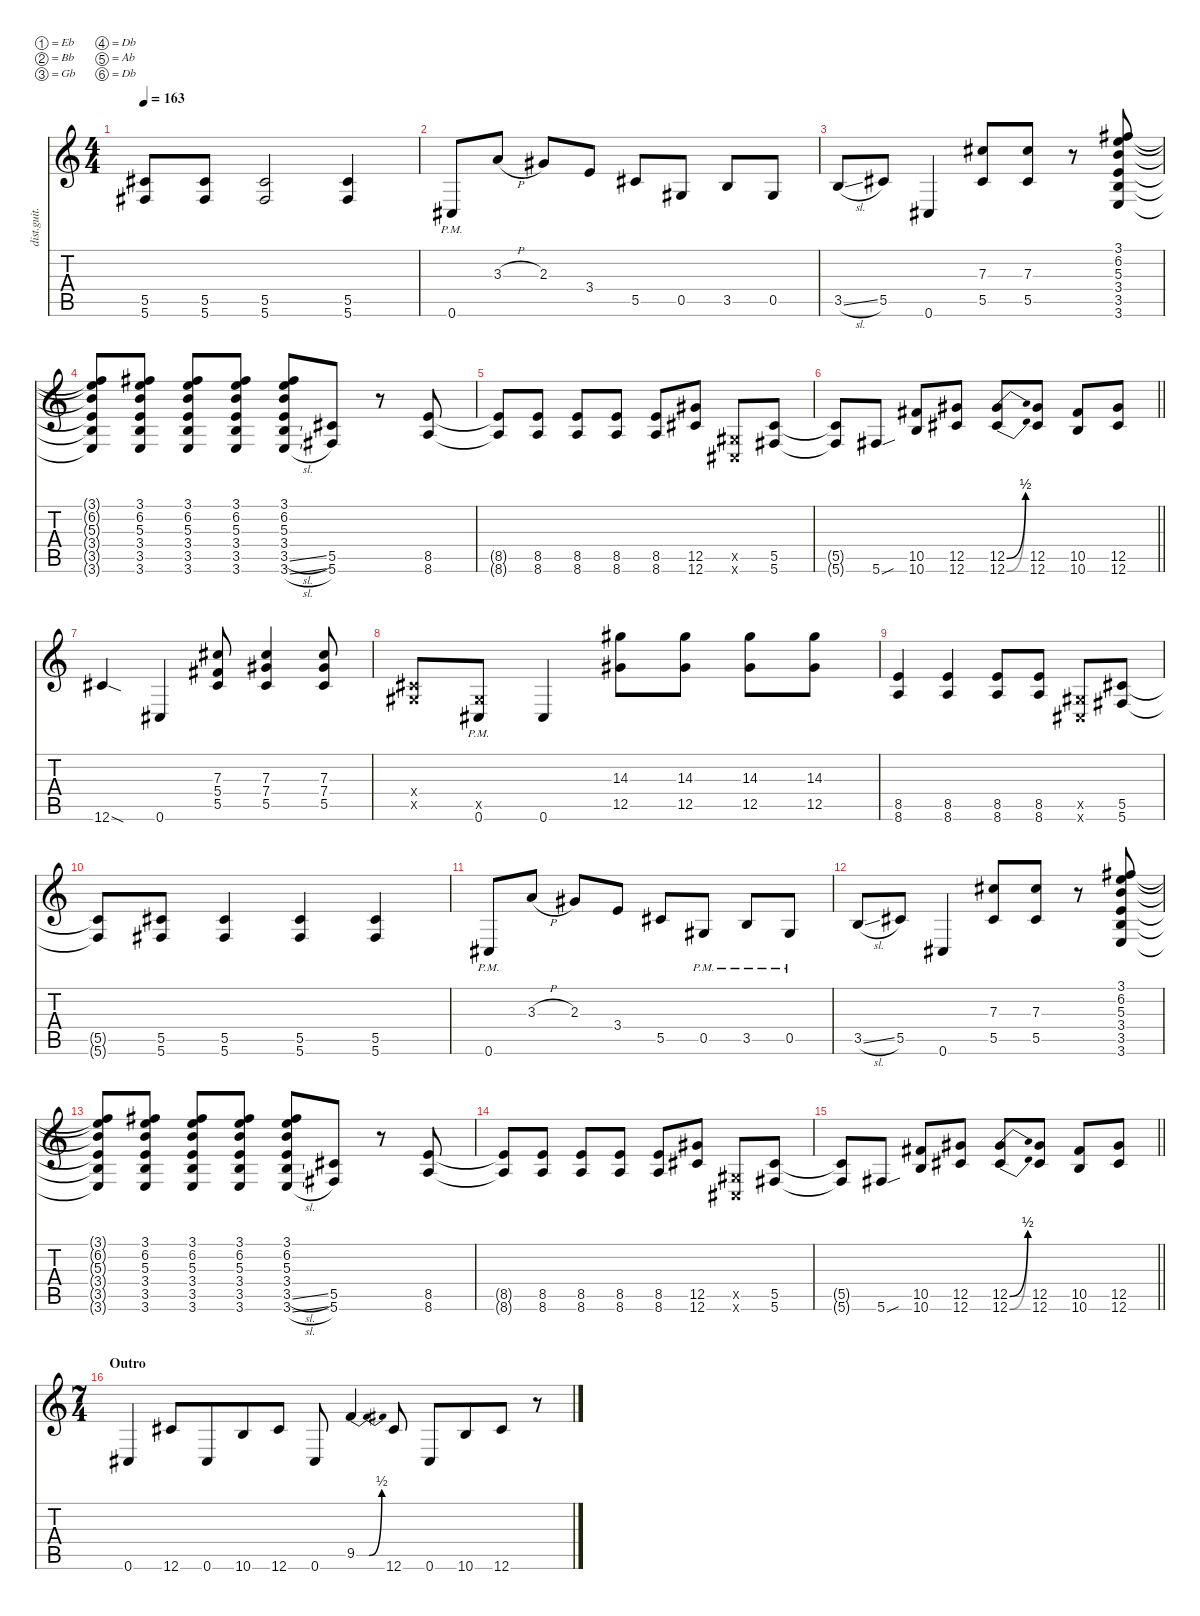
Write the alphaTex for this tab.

\defaultSystemsLayout 4
\hideDynamics
\bracketExtendMode nobrackets
\otherSystemsTrackNameOrientation horizontal
\track ("Rhythm Guitar R" "dist.guit.") {solo instrument distortionguitar}
\staff {score tabs}
\tuning (Eb4 Bb3 Gb3 Db3 Ab2 Db2)
\ts (4 4)
\tempo 163
\clef g2
\ks c
(5.5{t acc #} 5.6{t acc #}).8{dy f beam Up} (5.5{acc #} 5.6{acc #}).8{beam Up} (5.5{acc #} 5.6{acc #}).2{beam Up} (5.5{acc #} 5.6{acc #}).4{beam Up} |
0.6{pm acc #}.8{beam Up} 3.3{h}.8{beam Up} 2.3{acc #}.8{beam Up} 3.4.8{beam Up} 5.5{acc #}.8{beam Up} 0.5{acc #}.8{beam Up} 3.5.8{beam Up} 0.5{acc #}.8{beam Up} |
3.5{sl}.8{beam Up} 5.5{acc #}.8{beam Up} 0.6{acc #}.4{beam Up} (7.3{acc #} 5.5{acc #}).8{beam Up} (7.3{acc #} 5.5{acc #}).8{beam Up} r.8{beam Up} (3.1{acc #} 6.2 5.3 3.4 3.5 3.6).8{beam Up} |
(3.1{t acc #} 6.2{t} 5.3{t} 3.4{t} 3.5{t} 3.6{t}).8{beam Up} (3.1{acc #} 6.2 5.3 3.4 3.5 3.6).8{beam Up} (3.1{acc #} 6.2 5.3 3.4 3.5 3.6).8{beam Up} (3.1{acc #} 6.2 5.3 3.4 3.5 3.6).8{beam Up} (3.1{acc #} 6.2 5.3 3.4 3.5{sl} 3.6{sl}).8{beam Up} (5.5{acc #} 5.6{acc #}).8{beam Up} r.8{beam Up} (8.5 8.6).8{beam Up} |
(8.5{t} 8.6{t}).8{beam Up} (8.5 8.6).8{beam Up} (8.5 8.6).8{beam Up} (8.5 8.6).8{beam Up} (8.5 8.6).8{beam Up} (12.5{acc #} 12.6{acc #}).8{beam Up} (0.5{x acc #} 0.6{x acc #}).8{beam Up} (5.5{acc #} 5.6{acc #}).8{beam Up} |
\barLineRight lightlight
(5.5{t acc #} 5.6{t acc #}).8{beam Up} 5.6{sou acc #}.8{beam Up} (10.5{acc #} 10.6).8{beam Up} (12.5{acc #} 12.6{acc #}).8{beam Up} (12.5{be (bend 0 0 25.0000008 2) acc #} 12.6{be (bend 0 0 25.0000008 2) acc #}).8{beam Up} (12.5{acc #} 12.6{acc #}).8{beam Up} (10.5{acc #} 10.6).8{beam Up} (12.5{acc #} 12.6{acc #}).8{beam Up} |
\section ("" "")
12.6{sod acc #}.4{beam Up} 0.6{acc #}.4{beam Up} (7.3{acc #} 5.4{acc #} 5.5{acc #}).8{beam Up} (7.3{acc #} 7.4{acc #} 5.5{acc #}).4{beam Up} (7.3{acc #} 7.4{acc #} 5.5{acc #}).8{beam Up} |
(0.4{x acc #} 0.5{x acc #}).8{beam Up} (0.5{x acc #} 0.6{pm acc #}).8{beam Up} 0.6{acc #}.4{beam Up} (14.3{acc #} 12.5{acc #}).8{beam Down} (14.3{acc #} 12.5{acc #}).8{beam Down} (14.3{acc #} 12.5{acc #}).8{beam Down} (14.3{acc #} 12.5{acc #}).8{beam Down} |
(8.5 8.6).4{beam Up} (8.5 8.6).4{beam Up} (8.5 8.6).8{beam Up} (8.5 8.6).8{beam Up} (0.5{x acc #} 0.6{x acc #}).8{beam Up} (5.5{acc #} 5.6{acc #}).8{beam Up} |
(5.5{t acc #} 5.6{t acc #}).8{beam Up} (5.5{acc #} 5.6{acc #}).8{beam Up} (5.5{acc #} 5.6{acc #}).4{beam Up} (5.5{acc #} 5.6{acc #}).4{beam Up} (5.5{acc #} 5.6{acc #}).4{beam Up} |
0.6{pm acc #}.8{beam Up} 3.3{h}.8{beam Up} 2.3{acc #}.8{beam Up} 3.4.8{beam Up} 5.5{acc #}.8{beam Up} 0.5{pm acc #}.8{beam Up} 3.5{pm}.8{beam Up} 0.5{pm acc #}.8{beam Up} |
3.5{sl}.8{beam Up} 5.5{acc #}.8{beam Up} 0.6{acc #}.4{beam Up} (7.3{acc #} 5.5{acc #}).8{beam Up} (7.3{acc #} 5.5{acc #}).8{beam Up} r.8{beam Up} (3.1{acc #} 6.2 5.3 3.4 3.5 3.6).8{beam Up} |
(3.1{t acc #} 6.2{t} 5.3{t} 3.4{t} 3.5{t} 3.6{t}).8{beam Up} (3.1{acc #} 6.2 5.3 3.4 3.5 3.6).8{beam Up} (3.1{acc #} 6.2 5.3 3.4 3.5 3.6).8{beam Up} (3.1{acc #} 6.2 5.3 3.4 3.5 3.6).8{beam Up} (3.1{acc #} 6.2 5.3 3.4 3.5{sl} 3.6{sl}).8{beam Up} (5.5{acc #} 5.6{acc #}).8{beam Up} r.8{beam Up} (8.5 8.6).8{beam Up} |
(8.5{t} 8.6{t}).8{beam Up} (8.5 8.6).8{beam Up} (8.5 8.6).8{beam Up} (8.5 8.6).8{beam Up} (8.5 8.6).8{beam Up} (12.5{acc #} 12.6{acc #}).8{beam Up} (0.5{x acc #} 0.6{x acc #}).8{beam Up} (5.5{acc #} 5.6{acc #}).8{beam Up} |
\barLineRight lightlight
(5.5{t acc #} 5.6{t acc #}).8{beam Up} 5.6{sou acc #}.8{beam Up} (10.5{acc #} 10.6).8{beam Up} (12.5{acc #} 12.6{acc #}).8{beam Up} (12.5{be (bend 0 0 25.0000008 2) acc #} 12.6{be (bend 0 0 25.0000008 2) acc #}).8{beam Up} (12.5{acc #} 12.6{acc #}).8{beam Up} (10.5{acc #} 10.6).8{beam Up} (12.5{acc #} 12.6{acc #}).8{beam Up} |
\ts (7 4)
\beaming (8 6 4 4)
\section ("" "Outro")
0.6{acc #}.4{beam Up} 12.6{acc #}.8{beam Up} 0.6{acc #}.8{beam Up} 10.6.8{beam Up} 12.6{acc #}.8{beam Up} 0.6{acc #}.8{beam Up} 9.5{be (bendrelease 0 0 25.999999199999998 2 25.999999199999998 2 15 0)}.4{beam Up} 12.6{acc #}.8{beam Up} 0.6{acc #}.8{beam Up} 10.6.8{beam Up} 12.6{acc #}.8{beam Up} r.8{beam Up}
